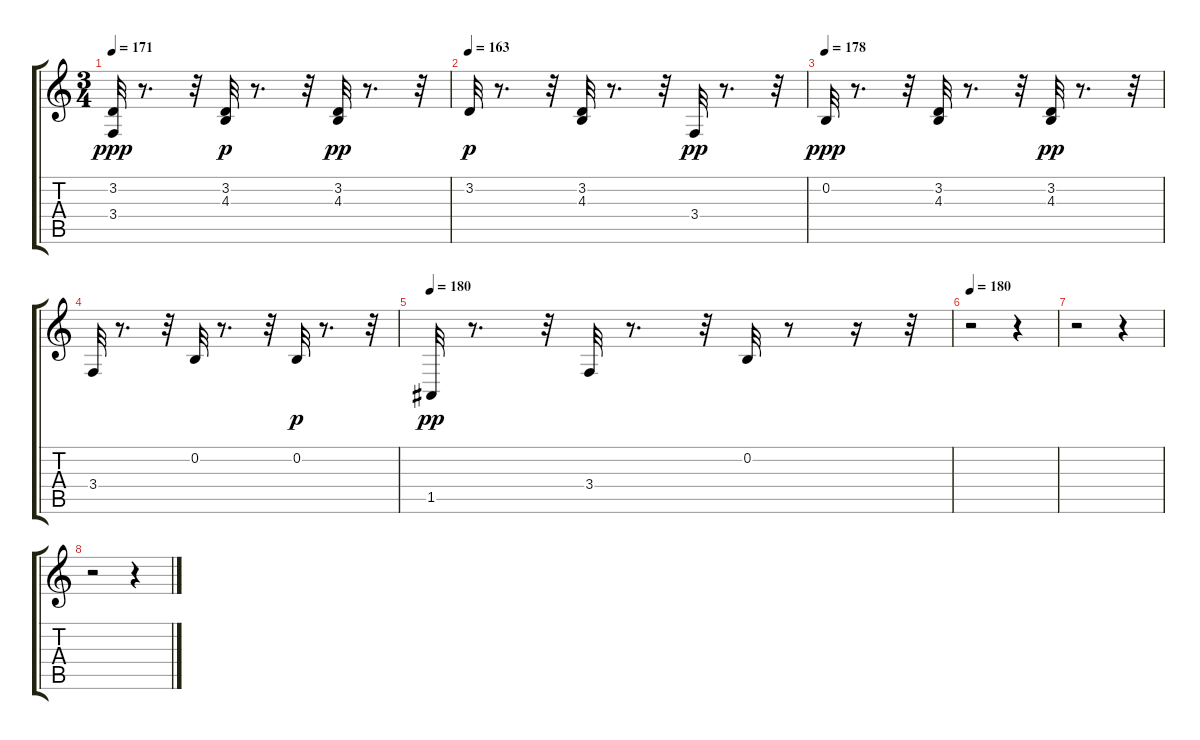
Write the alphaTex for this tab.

\track "" {instrument acousticgrandpiano}
\staff {score tabs}
\tuning (E4 B3 G3 D3 A2 E2) {hide}
\ts (3 4)
\tempo 171
\clef g2
\ks c
(3.2 3.4).32{dy ppp} r.8{d} r.32 (3.2 4.3).32{dy p} r.8{d} r.32 (3.2 4.3).32{dy pp} r.8{d} r.32 |
\tempo 163
3.2.32{dy p} r.8{d} r.32 (3.2 4.3).32 r.8{d} r.32 3.4.32{dy pp} r.8{d} r.32 |
\tempo 178
0.2.32{dy ppp} r.8{d} r.32 (3.2 4.3).32 r.8{d} r.32 (3.2 4.3).32{dy pp} r.8{d} r.32 |
3.4.32 r.8{d} r.32 0.2.32 r.8{d} r.32 0.2.32{dy p} r.8{d} r.32 |
\tempo 180
1.5.32{dy pp} r.8{d} r.32 3.4.32 r.8{d} r.32 0.2.32 r.8 r.16 r.32 |
\tempo 180
r.2 r.4 |
r.2 r.4 |
r.2 r.4
